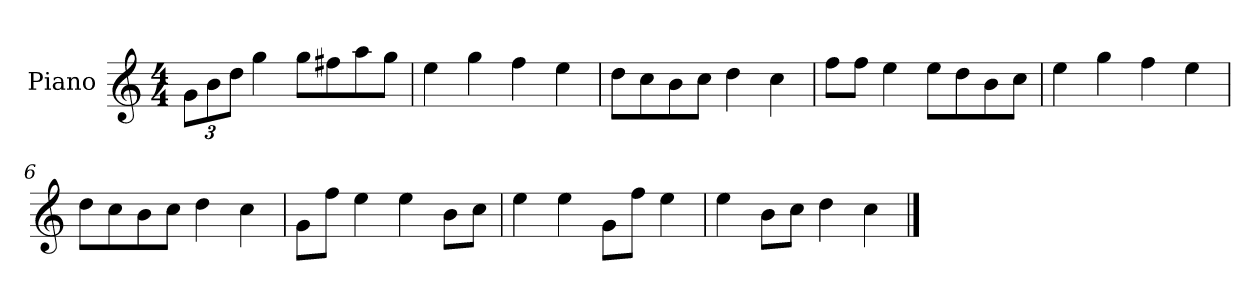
**kern
*part1
*staff1
*I"Piano
*I'P-no
*clefG2
*k[]
*M4/4
*MM90
*Xbrackettup
=1
12g\L
12b\
12dd\J
4gg\
8gg\L
8ff#X\
8aa\
8gg\J
=2
4ee\
4gg\
4ff\
4ee\
=3
8dd\L
8cc\
8b\
8cc\J
4dd\
4cc\
=4
8ff\L
8ff\J
4ee\
8ee\L
8dd\
8b\
8cc\J
=5
4ee\
4gg\
4ff\
4ee\
=6
8dd\L
8cc\
8b\
8cc\J
4dd\
4cc\
!!LO:LB:g=z
=7
8g\L
8ff\J
4ee\
4ee\
8b\L
8cc\J
=8
4ee\
4ee\
8g\L
8ff\J
4ee\
=9
4ee\
8b\L
8cc\J
4dd\
4cc\
==
*-
